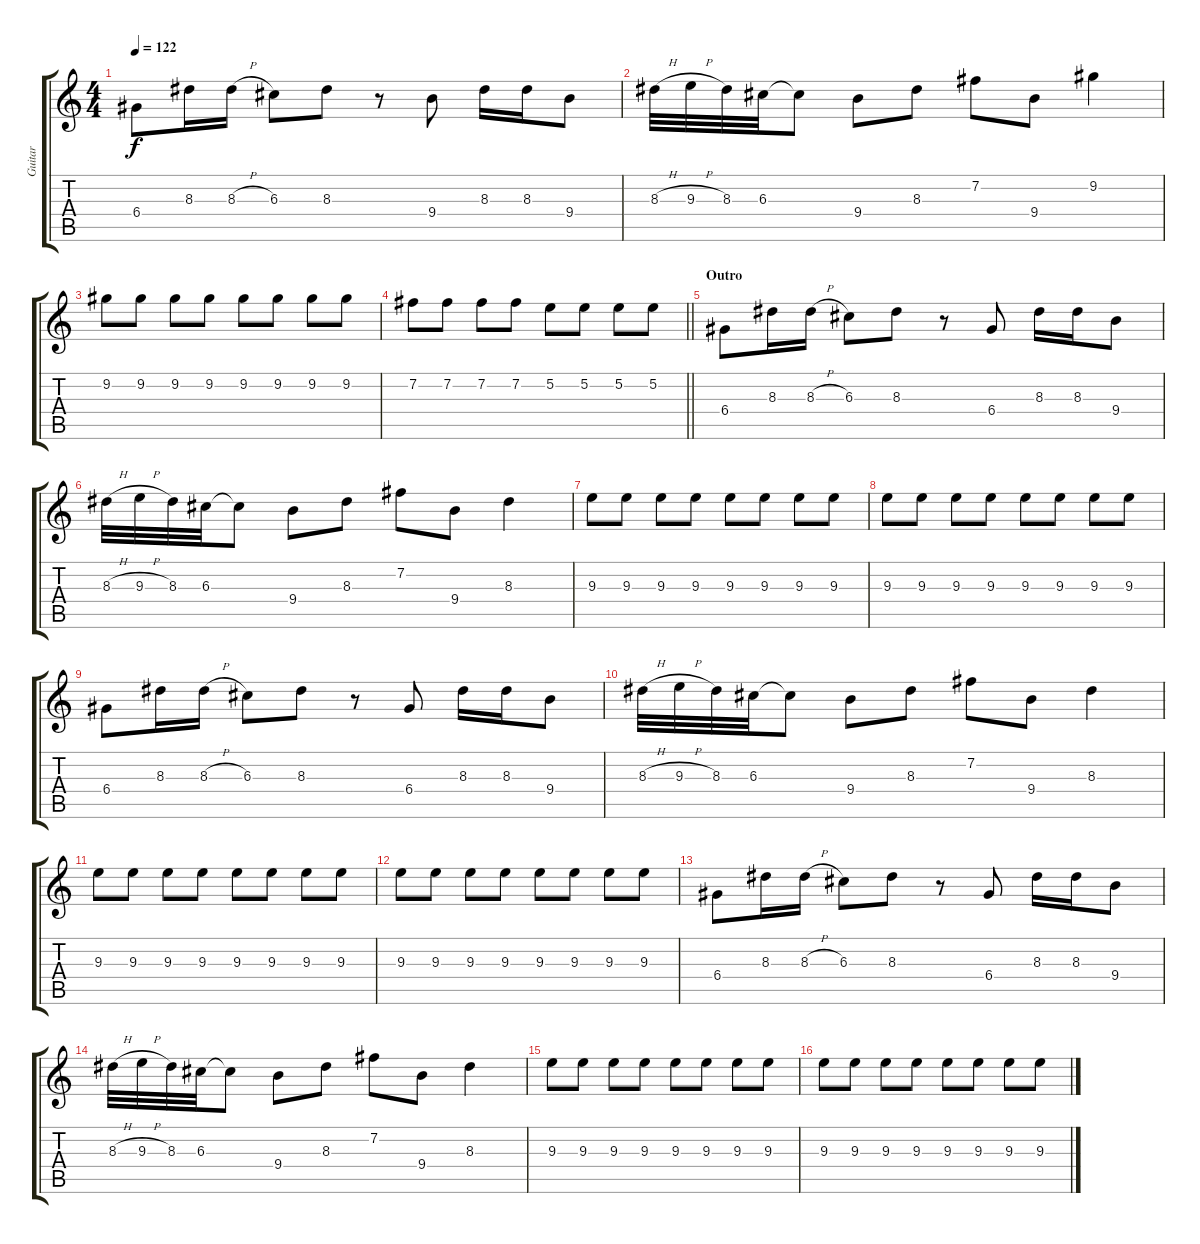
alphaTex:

\track ("Guitar" "Guitar") {instrument overdrivenguitar}
\staff {score tabs}
\tuning (E4 B3 G3 D3 A2 E2) {hide}
\ts (4 4)
\tempo 122
\clef g2
\ks c
6.4.8{dy f} 8.3.16 8.3{h}.16 6.3.8 8.3.8 r.8 9.4.8 8.3.16 8.3.16 9.4.8 |
8.3{h}.32 9.3{h}.32 8.3.32 6.3.32 6.3{t}.8 9.4.8 8.3.8 7.2.8 9.4.8 9.2.4 |
9.2.8 9.2.8 9.2.8 9.2.8 9.2.8 9.2.8 9.2.8 9.2.8 |
\barLineRight lightlight
7.2.8 7.2.8 7.2.8 7.2.8 5.2.8 5.2.8 5.2.8 5.2.8 |
\section ("" "Outro")
6.4.8 8.3.16 8.3{h}.16 6.3.8 8.3.8 r.8 6.4.8 8.3.16 8.3.16 9.4.8 |
8.3{h}.32 9.3{h}.32 8.3.32 6.3.32 6.3{t}.8 9.4.8 8.3.8 7.2.8 9.4.8 8.3.4 |
9.3.8 9.3.8 9.3.8 9.3.8 9.3.8 9.3.8 9.3.8 9.3.8 |
9.3.8 9.3.8 9.3.8 9.3.8 9.3.8 9.3.8 9.3.8 9.3.8 |
6.4.8 8.3.16 8.3{h}.16 6.3.8 8.3.8 r.8 6.4.8 8.3.16 8.3.16 9.4.8 |
8.3{h}.32 9.3{h}.32 8.3.32 6.3.32 6.3{t}.8 9.4.8 8.3.8 7.2.8 9.4.8 8.3.4 |
9.3.8 9.3.8 9.3.8 9.3.8 9.3.8 9.3.8 9.3.8 9.3.8 |
9.3.8 9.3.8 9.3.8 9.3.8 9.3.8 9.3.8 9.3.8 9.3.8 |
6.4.8 8.3.16 8.3{h}.16 6.3.8 8.3.8 r.8 6.4.8 8.3.16 8.3.16 9.4.8 |
8.3{h}.32 9.3{h}.32 8.3.32 6.3.32 6.3{t}.8 9.4.8 8.3.8 7.2.8 9.4.8 8.3.4 |
9.3.8 9.3.8 9.3.8 9.3.8 9.3.8 9.3.8 9.3.8 9.3.8 |
9.3.8 9.3.8 9.3.8 9.3.8 9.3.8 9.3.8 9.3.8 9.3.8
